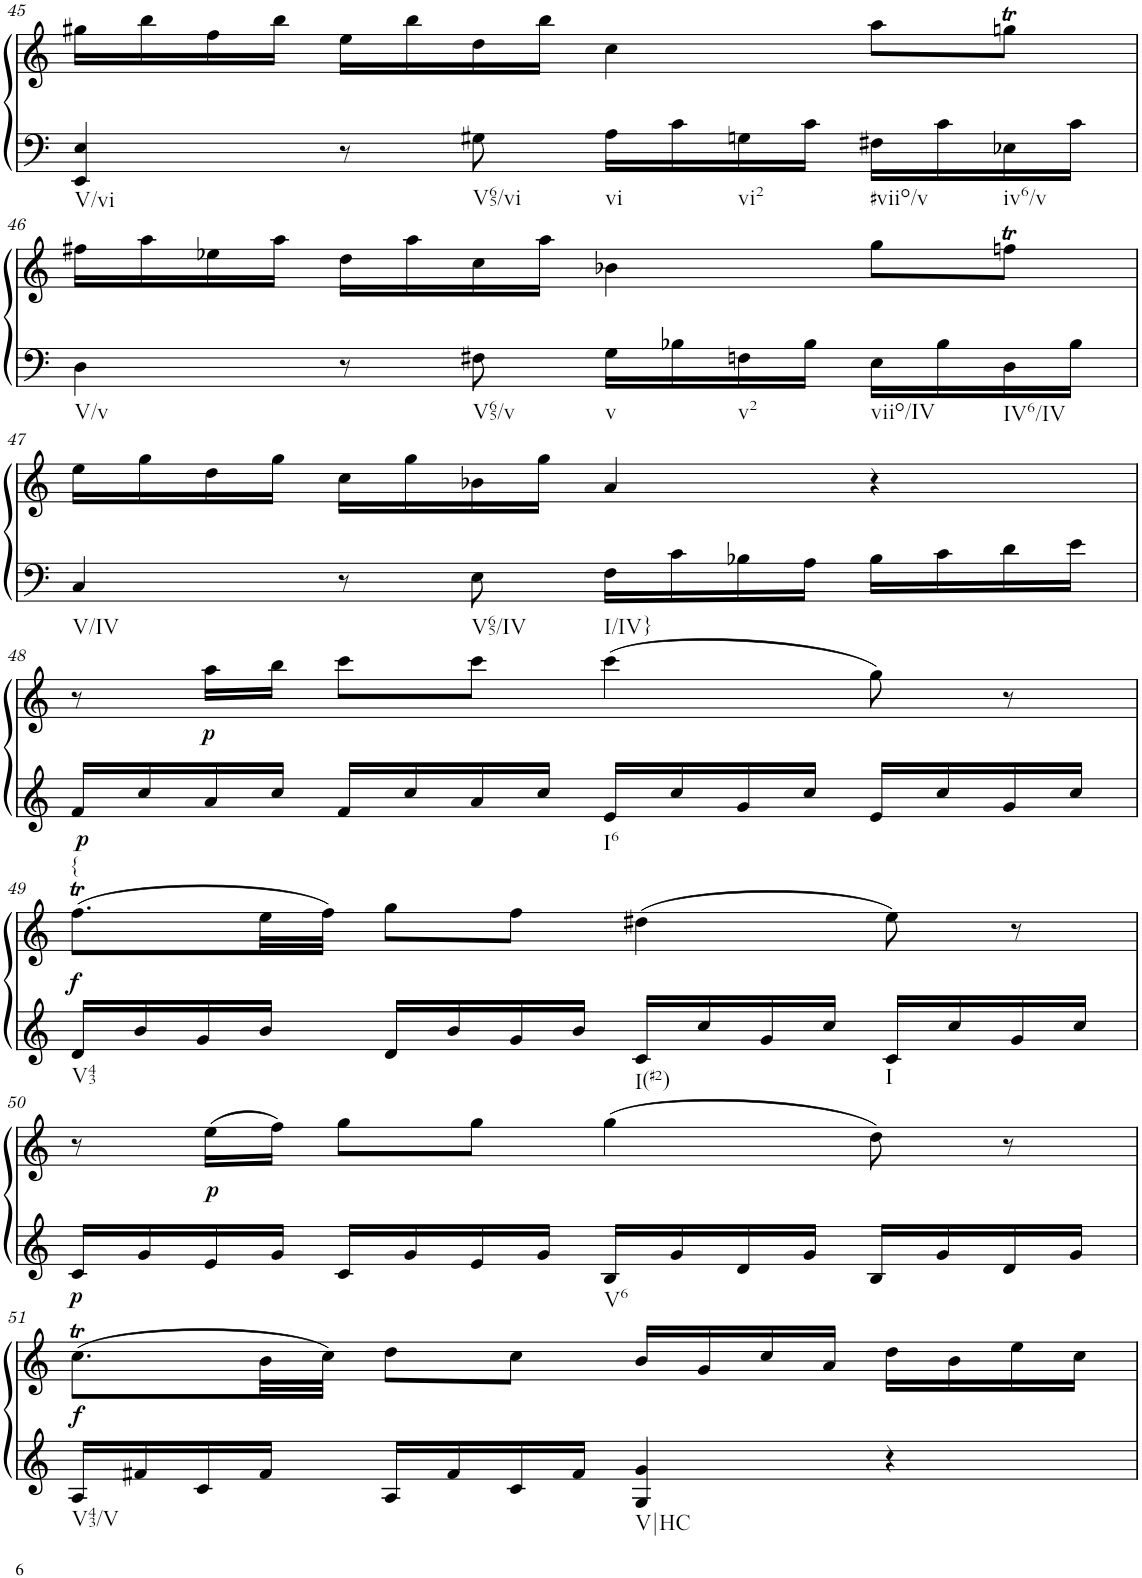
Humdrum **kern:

**kern	**kern	**dynam
*part1	*part1	*part1
*staff2	*staff1	*staff1/2
*I"Klavier linke Hand	*	*
!!LO:PB:g=z
*clefF4	*clefG2	*
*k[]	*k[]	*
*M4/4	*M4/4	*
=45	=45	=45
!LO:TX:b:t=V/vi	!	!
4EE/ 4E/	16gg#X\LL	.
.	16bb\	.
.	16ff\	.
.	16bb\JJ	.
8r	16ee\LL	.
.	16bb\	.
!LO:TX:b:t=V65/vi	!	!
8G#X\	16dd\	.
.	16bb\JJ	.
!LO:TX:b:t=vi	!	!
16A\LL	4cc\	.
16c\	.	.
!LO:TX:b:t=vi2	!	!
16Gn\	.	.
16c\JJ	.	.
!LO:TX:b:t=#viio/v	!	!
16F#X\LL	8aa\L	.
16c\	.	.
!LO:TX:b:t=iv6/v	!	!
16E-X\	8ggnT\J	.
16c\JJ	.	.
!!LO:LB:g=z
=46	=46	=46
!LO:TX:b:t=V/v	!	!
4D\	16ff#X\LL	.
.	16aa\	.
.	16ee-X\	.
.	16aa\JJ	.
8r	16dd\LL	.
.	16aa\	.
!LO:TX:b:t=V65/v	!	!
8F#X\	16cc\	.
.	16aa\JJ	.
!LO:TX:b:t=v	!	!
16G\LL	4b-X\	.
16B-X\	.	.
!LO:TX:b:t=v2	!	!
16Fn\	.	.
16B-\JJ	.	.
!LO:TX:b:t=viio/IV	!	!
16E\LL	8gg\L	.
16B-\	.	.
!LO:TX:b:t=IV6/IV	!	!
16D\	8ffnT\J	.
16B-\JJ	.	.
!!LO:LB:g=z
=47	=47	=47
!LO:TX:b:t=V/IV	!	!
4C/	16ee\LL	.
.	16gg\	.
.	16dd\	.
.	16gg\JJ	.
8r	16cc\LL	.
.	16gg\	.
!LO:TX:b:t=V65/IV	!	!
8E\	16b-X\	.
.	16gg\JJ	.
!LO:TX:b:t=I/IV}	!	!
16F\LL	4a/	.
16c\	.	.
16B-X\	.	.
16A\JJ	.	.
16B-\LL	4r	.
16c\	.	.
16d\	.	.
16e\JJ	.	.
!!LO:LB:g=z
=48	=48	=48
!LO:TX:b:t={	!	!
!	!	!LO:DY:b=2
16f/LL	8r	p
16cc/	.	.
!	!	!LO:DY:b
16a/	16aa\LL	p
16cc/JJ	16bb\JJ	.
16f/LL	8ccc\L	.
16cc/	.	.
16a/	8ccc\J	.
16cc/JJ	.	.
!LO:TX:b:t=I6	!	!
16e/LL	(4ccc\	.
16cc/	.	.
16g/	.	.
16cc/JJ	.	.
16e/LL	8gg\)	.
16cc/	.	.
16g/	8r	.
16cc/JJ	.	.
!!LO:LB:g=z
=49	=49	=49
!LO:TX:b:t=V43	!	!
!	!	!LO:DY:b
16d/LL	(8.ffT\L	f
16b/	.	.
16g/	.	.
16b/JJ	32ee\LL	.
.	32ff\JJJ)	.
16d/LL	8gg\L	.
16b/	.	.
16g/	8ff\J	.
16b/JJ	.	.
!LO:TX:b:t=I(#2)	!	!
16c/LL	(4dd#X\	.
16cc/	.	.
16g/	.	.
16cc/JJ	.	.
!LO:TX:b:t=I	!	!
16c/LL	8ee\)	.
16cc/	.	.
16g/	8r	.
16cc/JJ	.	.
!!LO:LB:g=z
=50	=50	=50
!	!	!LO:DY:b=2
16c/LL	8r	p
16g/	.	.
!	!	!LO:DY:b
16e/	(16ee\LL	p
16g/JJ	16ff\JJ)	.
16c/LL	8gg\L	.
16g/	.	.
16e/	8gg\J	.
16g/JJ	.	.
!LO:TX:b:t=V6	!	!
16B/LL	(4gg\	.
16g/	.	.
16d/	.	.
16g/JJ	.	.
16B/LL	8dd\)	.
16g/	.	.
16d/	8r	.
16g/JJ	.	.
!!LO:LB:g=z
=51	=51	=51
!LO:TX:b:t=V43/V	!	!
!	!	!LO:DY:b
16A/LL	(8.ccT\L	f
16f#X/	.	.
16c/	.	.
16f#/JJ	32b\LL	.
.	32cc\JJJ)	.
16A/LL	8dd\L	.
16f#/	.	.
16c/	8cc\J	.
16f#/JJ	.	.
!LO:TX:b:t=V|HC	!	!
4G/ 4g/	16b/LL	.
.	16g/	.
.	16cc/	.
.	16a/JJ	.
4r	16dd\LL	.
.	16b\	.
.	16ee\	.
.	16cc\JJ	.
=	=	=
*-	*-	*-
